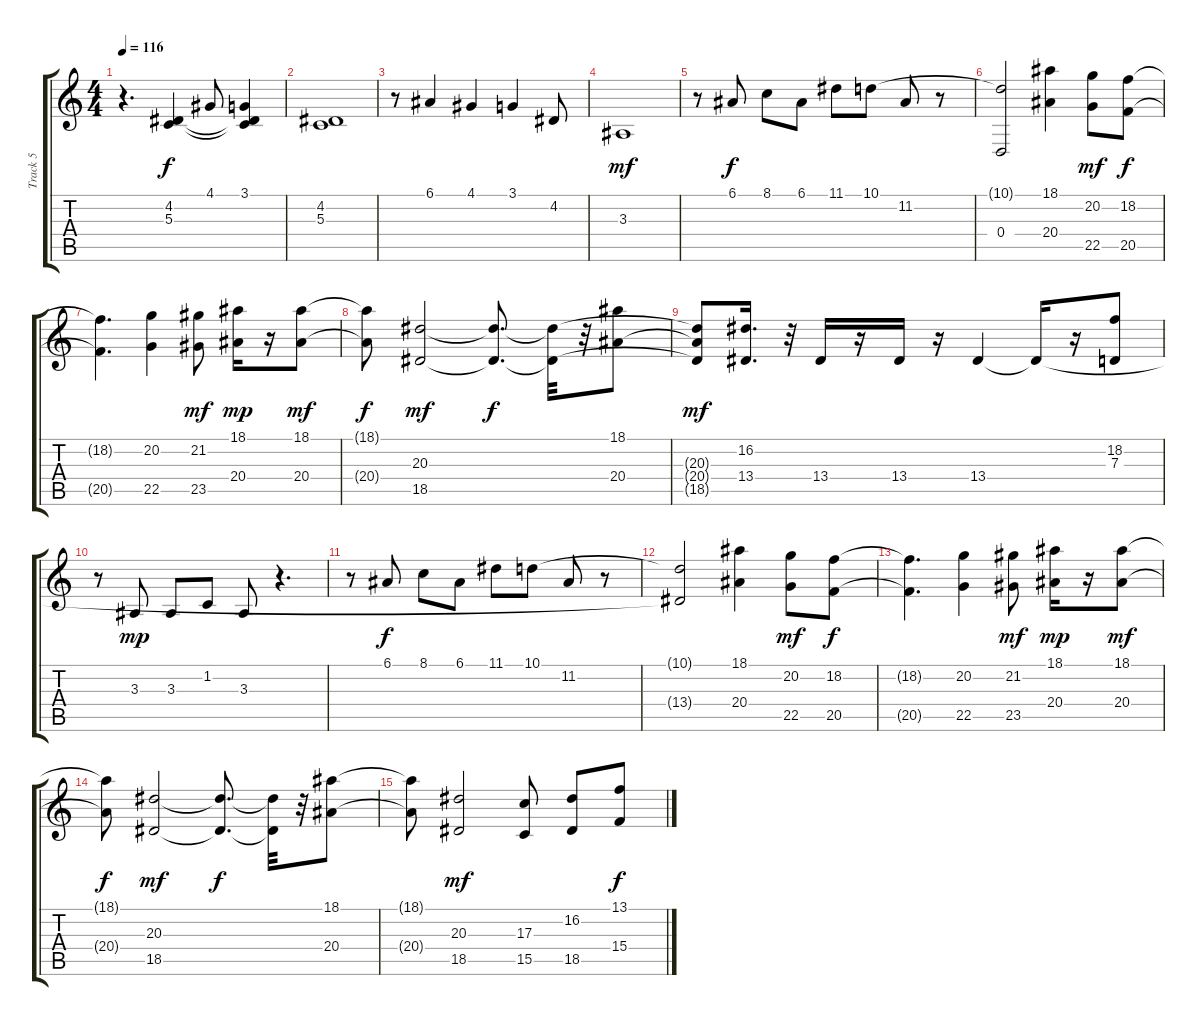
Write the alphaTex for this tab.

\track ("Track 5" "Track 5") {instrument electricgrandpiano}
\staff {score tabs}
\tuning (E4 B3 G3 D3 A2 E2) {hide}
\ts (4 4)
\tempo 116
\clef g2
\ks c
r.4{d dy mf} (4.2 5.3).4{dy f} 4.1.8 (3.1 4.2{t} 5.3{t}).4 |
(4.2 5.3).1 |
r.8 6.1.4 4.1.4 3.1.4 4.2.8 |
3.3.1{dy mf} |
r.8{volume 13 instrument electricgrandpiano} 6.1.8{dy f} 8.1.8 6.1.8 11.1.8 10.1.8 11.2.8 r.8 |
(10.1{t} 0.4).2 (18.1 20.4).4 (20.2 22.5).8{dy mf} (18.2 20.5).8{dy f} |
(18.2{t} 20.5{t}).4{d} (20.2 22.5).4 (21.2 23.5).8{dy mf} (18.1 20.4).16{dy mp} r.16 (18.1 20.4).8{dy mf} |
(18.1{t} 20.4{t}).8{dy f} (20.3 18.5).2{dy mf} (20.3{t} 18.5{t}).8{d dy f} (20.3{t} 18.5{t}).32 r.32 (18.1 20.4).8 |
(20.3{t} 20.4{t} 18.5{t}).8{dy mf} (16.2 13.4).16{d} r.32 13.4.16 r.16 13.4.16 r.16 13.4.4 13.4{t}.16 r.16 (18.2 7.3).8 |
r.8 3.3.8{dy mp} 3.3.8 1.2.8 3.3.8 r.4{d} |
r.8{instrument electricgrandpiano} 6.1.8{dy f} 8.1.8 6.1.8 11.1.8 10.1.8 11.2.8 r.8 |
(10.1{t} 13.4{t}).2 (18.1 20.4).4 (20.2 22.5).8{dy mf} (18.2 20.5).8{dy f} |
(18.2{t} 20.5{t}).4{d} (20.2 22.5).4 (21.2 23.5).8{dy mf} (18.1 20.4).16{dy mp} r.16 (18.1 20.4).8{dy mf} |
(18.1{t} 20.4{t}).8{dy f} (20.3 18.5).2{dy mf} (20.3{t} 18.5{t}).8{d dy f} (20.3{t} 18.5{t}).32 r.32 (18.1 20.4).8 |
(18.1{t} 20.4{t}).8 (20.3 18.5).2{dy mf} (17.3 15.5).8 (16.2 18.5).8 (13.1 15.4).8{dy f}
